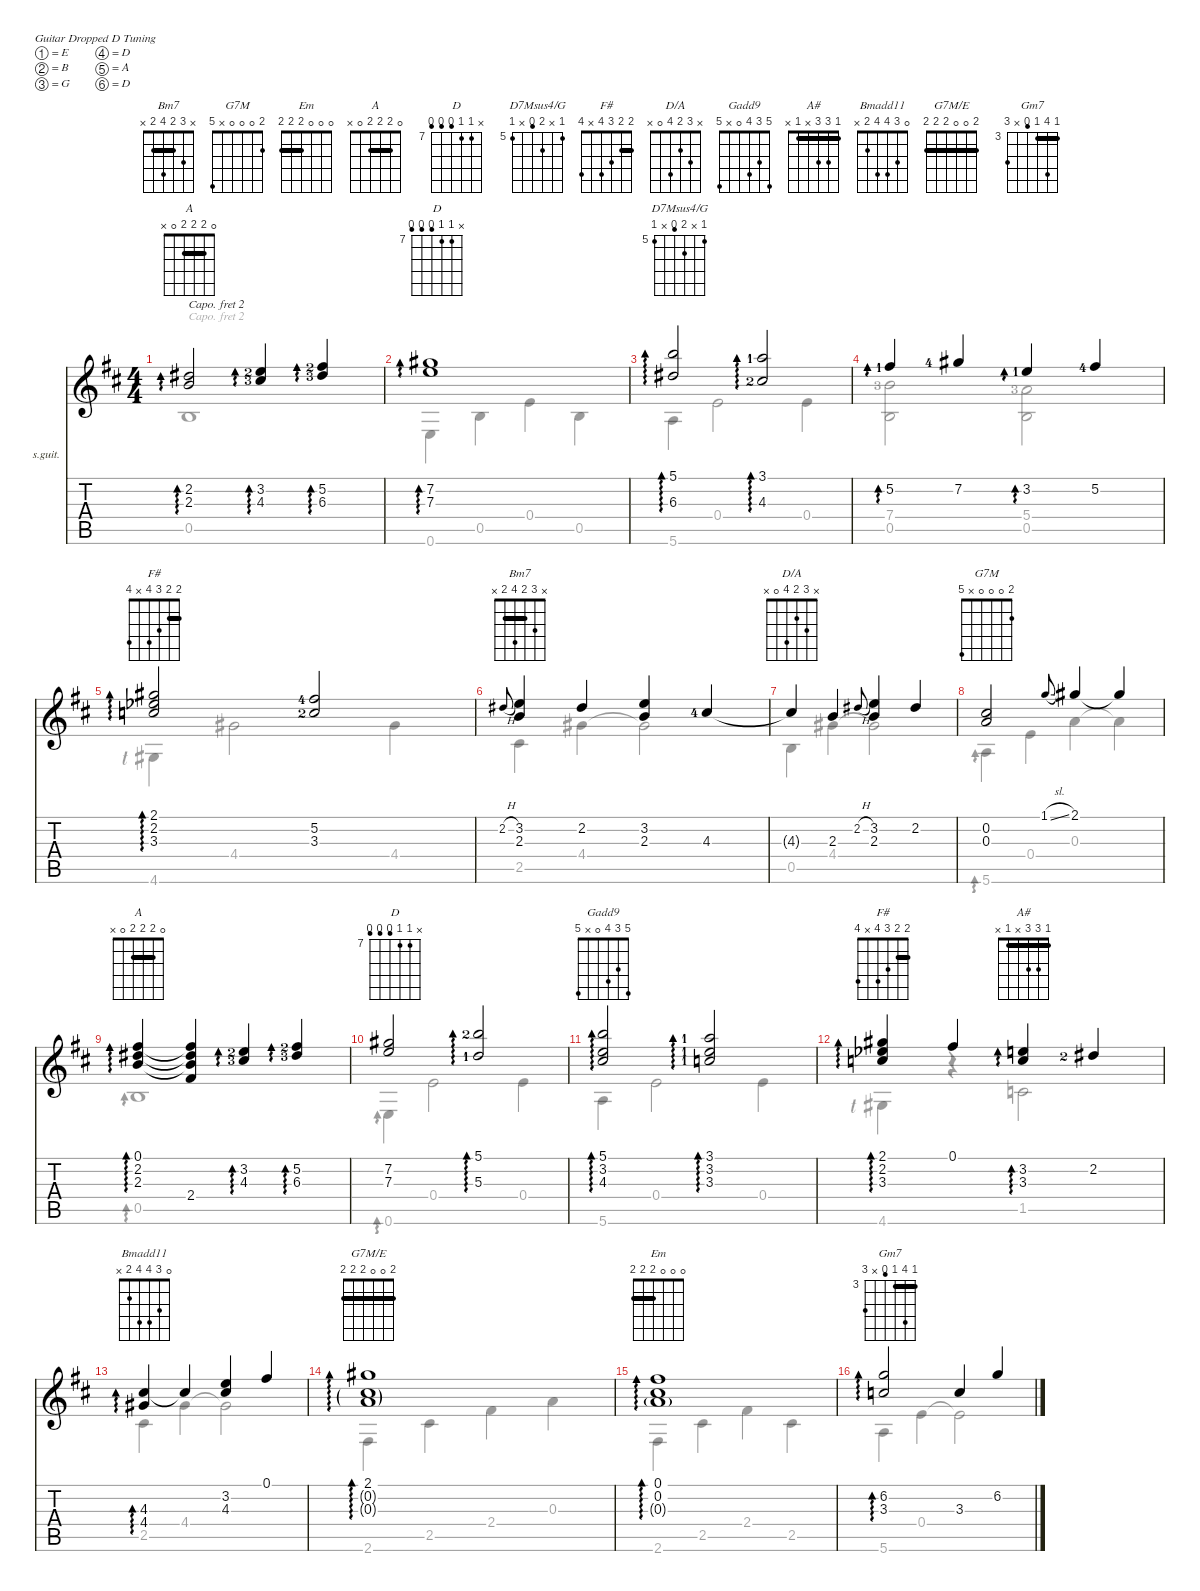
\defaultSystemsLayout 4
\hideDynamics
\bracketExtendMode nobrackets
\firstSystemTrackNameOrientation horizontal
\otherSystemsTrackNameOrientation horizontal
\chordDiagramsInScore
\track ("Steel Guitar" "s.guit.") {instrument acousticguitarsteel}
\staff {score tabs}
\capo 2
\tuning (E4 B3 G3 D3 A2 D2)
\chord ("Bm7" x 3 2 4 2 x) {barre 2}
\chord ("G7M" 2 0 0 0 x 5)
\chord ("Em" 0 0 0 2 2 2) {barre (2 2)}
\chord ("A" 0 2 2 2 0 x) {barre (2 2)}
\chord ("D" x 7 7 6 6 6) {firstfret 7}
\chord ("D7Msus4/G" 5 x 6 4 x 5) {firstfret 5}
\chord ("F#" 2 2 3 4 x 4) {barre 2}
\chord ("D/A" x 3 2 4 0 x)
\chord ("Gadd9" 5 3 4 0 x 5)
\chord ("A#" 1 3 3 x 1 x) {barre 1}
\chord ("Bmadd11" 0 3 4 4 2 x)
\chord ("G7M/E" 2 0 0 2 2 2) {barre (2 2)}
\chord ("Gm7" 3 6 3 2 x 5) {firstfret 3 barre 3}
\voice
\ts (4 4)
\tempo (120 hide)
\clef g2
\ks d
(2.2{acc #} 2.3{acc forcenatural}).2{ad 0 ch "A" dy mf beam Up} (3.2{lf 3 acc forcenatural} 4.3{lf 4 acc #}).4{ad 0 beam Up} (6.3{lf 4 acc #} 5.2{lf 3 acc #}).4{ad 0 beam Up} |
(7.2{acc #} 7.3{acc forcenatural}).1{ad 0 ch "D" beam Up} |
(5.1{acc forcenatural} 6.3{acc #}).2{ad 0 ch "D7Msus4/G" beam Up} (4.3{lf 3 acc #} 3.1{lf 2 acc forcenatural}).2{ad 0 beam Up} |
5.2{lf 2 acc #}.4{ad 0 beam Up} 7.2{lf 5 acc #}.4{beam Up} 3.2{lf 2 acc forcenatural}.4{ad 0 beam Up} 5.2{lf 5 acc #}.4{beam Up} |
(2.1{acc #} 3.3{acc forcenatural} 2.2{acc b}).2{ad 0 ch "F#" beam Up} (5.2{lf 5 acc #} 3.3{lf 3 acc forcenatural}).2{beam Up} |
2.2{h acc #}.8{gr onbeat beam Up} (3.2{acc forcenatural} 2.3{acc forcenatural}).4{ch "Bm7" beam Up} 2.2{acc #}.4{beam Up} (3.2{acc forcenatural} 2.3{acc forcenatural}).4{beam Up} 4.3{lf 5 acc #}.4{beam Up} |
4.3{t acc #}.4{ch "D/A" beam Up} 2.3{acc forcenatural}.4{beam Up} 2.2{h acc #}.8{gr onbeat beam Up} (2.3{acc forcenatural} 3.2{acc forcenatural}).4{beam Up} 2.2{acc #}.4{beam Up} |
(0.3{acc forcenatural} 0.2{acc #}).2{ch "G7M" beam Up} 1.1{sl acc forcenatural}.8{gr onbeat beam Up} 2.1{acc #}.4{beam Up} 2.1{t acc #}.4{beam Up} |
(0.1{acc #} 2.3{acc forcenatural} 2.2{acc #}).4{ad 0 ch "A" beam Up} (2.4{acc #} 2.3{t acc forcenatural} 0.1{t acc #} 2.2{t acc #}).4{beam Up} (3.2{lf 3 acc forcenatural} 4.3{lf 4 acc #}).4{ad 0 beam Up} (6.3{lf 4 acc #} 5.2{lf 3 acc #}).4{ad 0 beam Up} |
(7.2{acc #} 7.3{acc forcenatural}).2{ch "D" beam Up} (5.1{lf 3 acc forcenatural} 5.3{lf 2 acc forcenatural}).2{ad 0 beam Up} |
(5.1{acc forcenatural} 4.3{acc #} 3.2{acc forcenatural}).2{ad 0 ch "Gadd9" beam Up} (3.3{lf 2 acc forcenatural} 3.1{lf 2 acc forcenatural} 3.2{lf 2 acc forcenatural}).2{ad 0 beam Up} |
(2.1{acc #} 3.3{acc forcenatural} 2.2{acc b}).4{ad 0 ch "F#" beam Up} 0.1{acc #}.4{beam Up} (3.2{acc forcenatural} 3.3{acc forcenatural}).4{ad 0 ch "A#" beam Up} 2.2{lf 3 acc #}.4{beam Up} |
(4.4{acc #} 4.3{acc #}).4{ad 0 ch "Bmadd11" beam Up} 4.3{t acc #}.4{beam Up} (3.2{acc forcenatural} 4.3{acc #}).4{beam Up} 0.1{acc #}.4{beam Up} |
(2.1{acc #} 0.3{g acc forcenatural} 0.2{g acc #}).1{ad 0 ch "G7M/E" beam Up} |
(0.2{acc #} 0.1{acc #} 0.3{g acc forcenatural}).1{ad 0 ch "Em" beam Up} |
(3.3{acc forcenatural} 6.2{acc forcenatural}).2{ad 0 ch "Gm7" beam Up} 3.3{acc forcenatural}.4{beam Up} 6.2{acc forcenatural}.4{beam Up}
\voice
\clef g2
\ottava regular
\simile none
\ks d
0.5{acc forcenatural}.1{dy mf beam Down} |
0.6{acc forcenatural}.4{beam Down} 0.5{acc forcenatural}.4{beam Down} 0.4{acc forcenatural}.4{beam Down} 0.5{acc forcenatural}.4{beam Down} |
5.6{acc forcenatural}.4{beam Down} 0.4{acc forcenatural}.2{beam Down} 0.4{acc forcenatural}.4{beam Down} |
(0.5{acc forcenatural} 7.4{lf 4 acc forcenatural}).2{beam Down} (5.4{lf 4 acc forcenatural} 0.5{acc forcenatural}).2{beam Down} |
4.6{lf 1 acc #}.4{beam Down} 4.4{acc #}.2{beam Down} 4.4{acc #}.4{beam Down} |
2.5{acc #}.4{beam Down} 4.4{acc #}.4{beam Down} 4.4{t acc #}.2{beam Down} |
0.5{acc forcenatural}.4{beam Down} 4.4{acc #}.4{beam Down} 4.4{t acc #}.2{beam Down} |
5.6{acc forcenatural}.4{ad 0 beam Down} 0.4{acc forcenatural}.4{beam Down} 0.3{acc forcenatural}.4{beam Down} 0.3{t acc forcenatural}.4{beam Down} |
0.5{acc forcenatural}.1{ad 0 beam Down} |
0.6{acc forcenatural}.4{ad 0 beam Down} 0.4{acc forcenatural}.2{beam Down} 0.4{acc forcenatural}.4{beam Down} |
5.6{acc forcenatural}.4{beam Down} 0.4{acc forcenatural}.2{beam Down} 0.4{acc forcenatural}.4{beam Down} |
4.6{lf 1 acc #}.4{beam Down} r.4{beam Down} 1.5{acc forcenatural}.2{beam Down} |
2.5{acc #}.4{beam Down} 4.4{acc #}.4{beam Down} 4.4{t acc #}.2{beam Down} |
2.6{acc #}.4{beam Down} 2.5{acc #}.4{beam Down} 2.4{acc #}.4{beam Down} 0.3{acc forcenatural}.4{beam Down} |
2.6{acc #}.4{beam Down} 2.5{acc #}.4{beam Down} 2.4{acc #}.4{beam Down} 2.5{acc #}.4{beam Down} |
5.6{acc forcenatural}.4{beam Down} 0.4{acc forcenatural}.4{beam Down} 0.4{t acc forcenatural}.2{beam Down}
